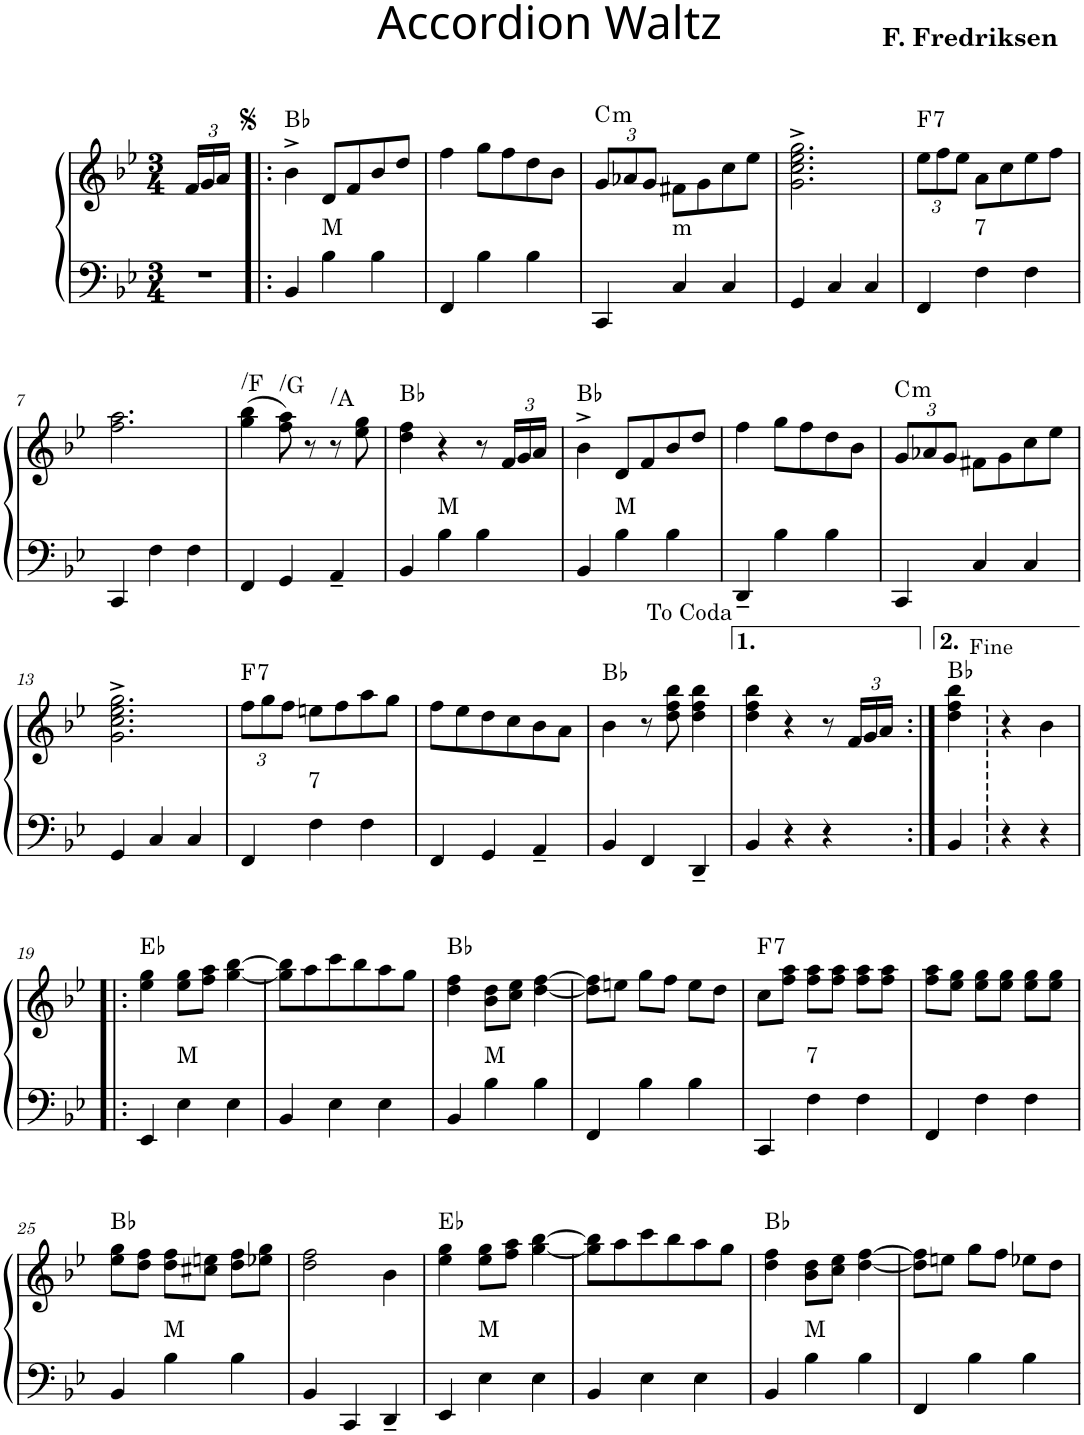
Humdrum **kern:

**kern	**kern	**harte
*part1	*part1	*part1
*staff2	*staff1	*
*I"Piano	*	*
*I'Pno	*	*
*clefF4	*clefG2	*
*k[b-e-]	*k[b-e-]	*
*M3/4	*M3/4	*
*	*Xbrackettup	*
=1	=1	=1
2.r	24f/LL	.
.	24g/	.
.	24a/JJ	.
.	2ryy	.
.	8ryy	.
=2!|:	=2!|:	=2!|:
4BB-/	4b-^\	Bb:maj
!	!	!LO:H:kt=M
4B-\	8d/L	N
.	8f/	.
4B-\	8b-/	.
.	8dd/J	.
=3	=3	=3
4FF/	4ff\	.
4B-\	8gg\L	.
.	8ff\	.
4B-\	8dd\	.
.	8b-\J	.
=4	=4	=4
!	!	!LO:H:kt=m
4CC/	12g/L	C:min
.	12a-X/	.
.	12g/J	.
!	!	!LO:H:kt=m
4C/	8f#X\L	N
.	8g\	.
4C/	8cc\	.
.	8ee-\J	.
=5	=5	=5
4GG/	2.g\^ 2.cc\^ 2.ee-\^ 2.gg\^	.
4C/	.	.
4C/	.	.
=6	=6	=6
!	!	!LO:H:kt=7
4FF/	12ee-\L	F:7
.	12ff\	.
.	12ee-\J	.
!	!	!LO:H:kt=7
4F\	8a\L	N
.	8cc\	.
4F\	8ee-\	.
.	8ff\J	.
!!LO:LB:g=z
=7	=7	=7
4CC/	2.ff\ 2.aa\	.
4F\	.	.
4F\	.	.
=8	=8	=8
!	!	!LO:H:kt=N.C.
4FF/	(>4gg\ 4bb-\	N
!	!	!LO:H:kt=N.C.
4GG/	8ff\ 8aa\)	N
.	8r	.
!	!	!LO:H:kt=N.C.
4AA~/	8r	N
.	8ee-\ 8gg\	.
=9	=9	=9
4BB-/	4dd\ 4ff\	Bb:maj
!	!	!LO:H:kt=M
4B-\	4r	N
4B-\	8r	.
.	24f/LL	.
.	24g/	.
.	24a/JJ	.
=10	=10	=10
4BB-/	4b-^\	Bb:maj
!	!	!LO:H:kt=M
4B-\	8d/L	N
.	8f/	.
4B-\	8b-/	.
.	8dd/J	.
=11	=11	=11
4DD~/	4ff\	.
4B-\	8gg\L	.
.	8ff\	.
4B-\	8dd\	.
.	8b-\J	.
=12	=12	=12
!	!	!LO:H:kt=m
4CC/	12g/L	C:min
.	12a-X/	.
.	12g/J	.
!	!	!LO:H:kt=N.C.
4C/	8f#X\L	N
.	8g\	.
4C/	8cc\	.
.	8ee-\J	.
!!LO:LB:g=z
=13	=13	=13
4GG/	2.g\^ 2.cc\^ 2.ee-\^ 2.gg\^	.
4C/	.	.
4C/	.	.
=14	=14	=14
!	!	!LO:H:kt=7
4FF/	12ff\L	F:7
.	12gg\	.
.	12ff\J	.
!	!	!LO:H:kt=7
4F\	8een\L	N
.	8ff\	.
4F\	8aa\	.
.	8gg\J	.
=15	=15	=15
4FF/	8ff\L	.
.	8ee-\	.
4GG/	8dd\	.
.	8cc\	.
4AA~/	8b-\	.
.	8a\J	.
=16	=16	=16
4BB-/	4b-\	Bb:maj
4FF/	8r	.
.	8dd\ 8ff\ 8bb-\	.
4DD~/	4dd\ 4ff\ 4bb-\	.
=17	=17	=17
4BB-/	4dd\ 4ff\ 4bb-\	.
4r	4r	.
4r	8r	.
.	24f/LL	.
.	24g/	.
.	24a/JJ	.
=18:|!	=18:|!	=18:|!
4BB-/	4dd\ 4ff\ 4bb-\	Bb:maj
4r	4r	.
4r	4b-\	.
!!LO:LB:g=z
=19!|:	=19!|:	=19!|:
4EE-/	4ee-\ 4gg\	Eb:maj
!	!	!LO:H:kt=M
4E-\	8ee-\ 8gg\L	N
.	8ff\ 8aa\J	.
4E-\	[<4gg\ [>4bb-\	.
=20	=20	=20
4BB-/	8gg\] 8bb-\]L	.
.	8aa\	.
4E-\	8ccc\	.
.	8bb-\	.
4E-\	8aa\	.
.	8gg\J	.
=21	=21	=21
4BB-/	4dd\ 4ff\	Bb:maj
!	!	!LO:H:kt=M
4B-\	8b-\ 8dd\L	N
.	8cc\ 8ee-\J	.
4B-\	[<4dd\ [>4ff\	.
=22	=22	=22
4FF/	8dd\] 8ff\]L	.
.	8een\J	.
4B-\	8gg\L	.
.	8ff\J	.
4B-\	8ee\L	.
.	8dd\J	.
=23	=23	=23
!	!	!LO:H:kt=7
4CC/	8cc\L	F:7
.	8ff\ 8aa\J	.
!	!	!LO:H:kt=7
4F\	8ff\ 8aa\L	N
.	8ff\ 8aa\J	.
4F\	8ff\ 8aa\L	.
.	8ff\ 8aa\J	.
=24	=24	=24
4FF/	8ff\ 8aa\L	.
.	8ee-\ 8gg\J	.
4F\	8ee-\ 8gg\L	.
.	8ee-\ 8gg\J	.
4F\	8ee-\ 8gg\L	.
.	8ee-\ 8gg\J	.
!!LO:LB:g=z
=25	=25	=25
4BB-/	8ee-\ 8gg\L	Bb:maj
.	8dd\ 8ff\J	.
!	!	!LO:H:kt=M
4B-\	8dd\ 8ff\L	N
.	8cc#X\ 8een\J	.
4B-\	8dd\ 8ff\L	.
.	8ee-X\ 8gg\J	.
=26	=26	=26
4BB-/	2dd\ 2ff\	.
4CC/	.	.
4DD~/	4b-\	.
=27	=27	=27
4EE-/	4ee-\ 4gg\	Eb:maj
!	!	!LO:H:kt=M
4E-\	8ee-\ 8gg\L	N
.	8ff\ 8aa\J	.
4E-\	[<4gg\ [>4bb-\	.
=28	=28	=28
4BB-/	8gg\] 8bb-\]L	.
.	8aa\	.
4E-\	8ccc\	.
.	8bb-\	.
4E-\	8aa\	.
.	8gg\J	.
=29	=29	=29
4BB-/	4dd\ 4ff\	Bb:maj
!	!	!LO:H:kt=M
4B-\	8b-\ 8dd\L	N
.	8cc\ 8ee-\J	.
4B-\	[<4dd\ [>4ff\	.
=30	=30	=30
4FF/	8dd\] 8ff\]L	.
.	8een\J	.
4B-\	8gg\L	.
.	8ff\J	.
4B-\	8ee-X\L	.
.	8dd\J	.
=	=	=
*-	*-	*-
